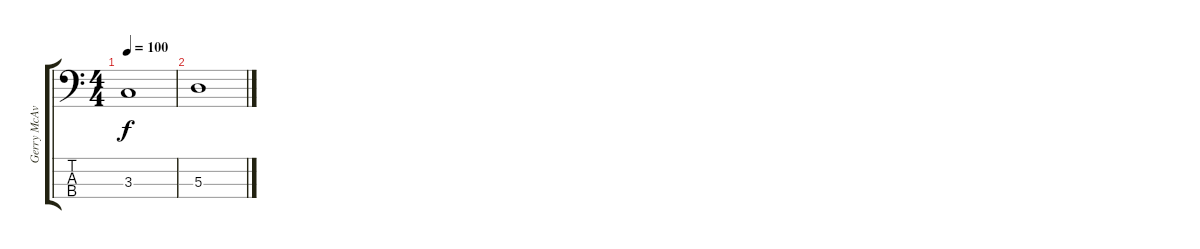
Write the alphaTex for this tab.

\track ("Gerry McAvoy" "Gerry McAv") {instrument electricbassfinger}
\staff {score tabs}
\tuning (G2 D2 A1 E1) {hide}
\ts (4 4)
\tempo 100
\clef f4
\ks c
3.3{t}.1{dy f} |
5.3.1
